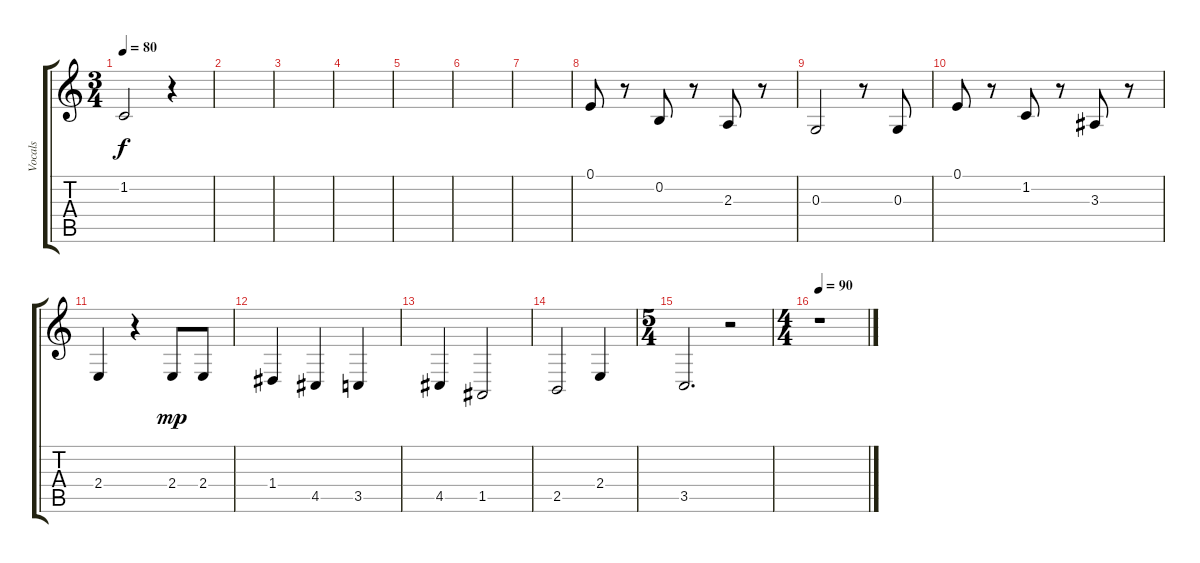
\track ("Vocals" "Vocals") {instrument altosax}
\staff {score tabs}
\tuning (E4 B3 G3 D3 A2 E2) {hide}
\ts (3 4)
\tempo 80
\clef g2
\ks c
1.2.2{dy f} r.4 |
|
|
|
|
|
|
0.1.8 r.8 0.2.8 r.8 2.3.8 r.8 |
0.3.2 r.8 0.3.8 |
0.1.8 r.8 1.2.8 r.8 3.3.8 r.8 |
2.4.4 r.4 2.4.8{dy mp} 2.4.8 |
1.4.4 4.5.4 3.5.4 |
4.5.4 1.5.2 |
2.5.2 2.4.4 |
\ts (5 4)
3.5.2{d} r.2 |
\ts (4 4)
\tempo 90
r.1
